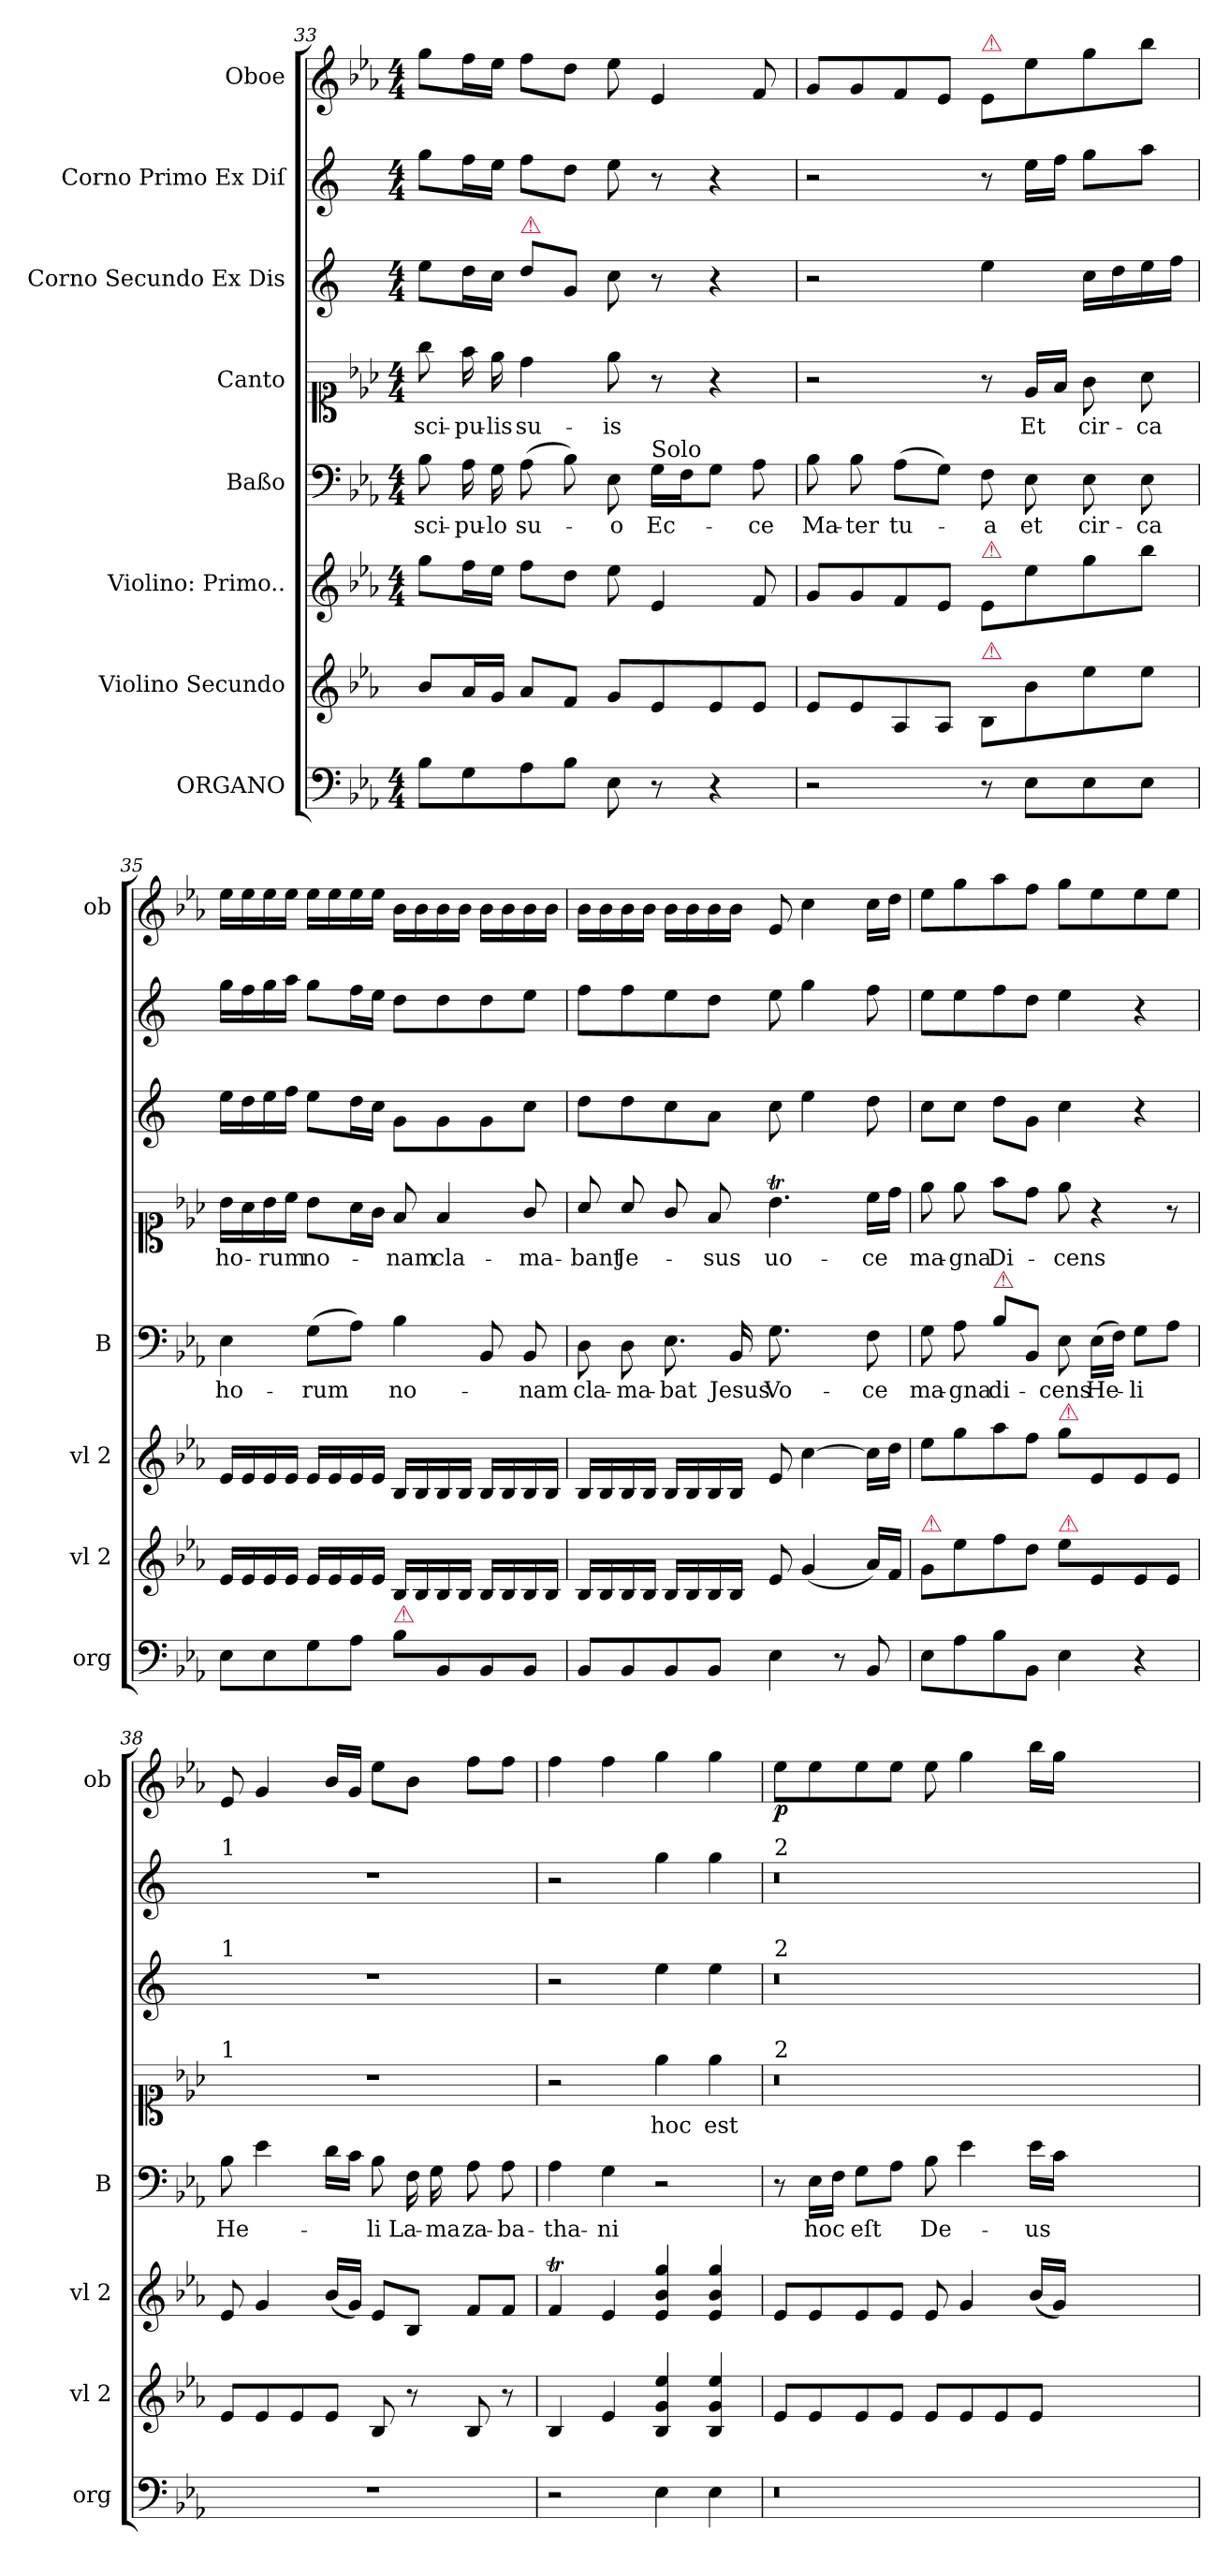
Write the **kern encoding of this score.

**kern	**kern	**kern	**dynam	**kern	**text	**kern	**text	**kern	**kern	**kern	**dynam
*part8	*part7	*part6	*part6	*part5	*part5	*part4	*part4	*part3	*part2	*part1	*part1
*staff8	*staff7	*staff6	*staff6	*staff5	*staff5	*staff4	*staff4	*staff3	*staff2	*staff1	*staff1
*I"ORGANO	*I"Violino Secundo	*I"Violino: Primo..	*	*I"Baßo	*	*I"Canto	*	*I"Corno Secundo Ex Dis	*I"Corno Primo Ex Diſ	*I"Oboe	*
*I'org	*I'vl 2	*I'vl 2	*	*I'B	*	*	*	*	*	*I'ob	*
*clefF4	*clefG2	*clefG2	*	*clefF4	*	*clefC1	*	*clefG2	*clefG2	*clefG2	*
*	*	*	*	*	*	*	*	*ITrd5c9	*ITrd5c9	*	*
*k[b-e-a-]	*k[b-e-a-]	*k[b-e-a-]	*	*k[b-e-a-]	*	*k[b-e-a-]	*	*k[b-e-a-]	*k[b-e-a-]	*k[b-e-a-]	*
*E-:	*E-:	*E-:	*	*E-:	*	*E-:	*	*E-:	*E-:	*E-:	*
*M4/4	*	*M4/4	*	*M4/4	*	*M4/4	*	*M4/4	*M4/4	*M4/4	*
=33	=33	=33	=33	=33	=33	=33	=33	=33	=33	=33	=33
8B-\L	8b-/L	8gg\L	.	8B-\	-sci-	8gg\	-sci-	8g\L	8b-\L	8gg\L	.
8G\	16a-/L	16ff\L	.	16A-\	-pu-	16ff\	-pu-	16f\L	16a-\L	16ff\L	.
.	16g/JJ	16ee-\JJ	.	16G\	-lo	16ee-\	-lis	16e-\JJ	16g\JJ	16ee-\JJ	.
!	!	!	!	!	!	!	!	!LO:TX:a:color=crimson:t=⚠	!	!	!
8A-\	8a-/L	8ff\L	.	(8A-\	su-	4dd\	su-	8f\L	8a-\L	8ff\L	.
8B-\J	8f/J	8dd\J	.	8B-\)	.	.	.	8B-/J	8f\J	8dd\J	.
8E-\	8g/L	8ee-\	.	8E-\	-o	8ee-\	-is	8e-\	8g\	8ee-\	.
!	!	!	!	!LO:TX:a:t=Solo	!	!	!	!	!	!	!
8r	8e-/	4e-/	.	16G\LL	Ec-	8r	.	8r	8r	4e-/	.
.	.	.	.	16F\J	.	.	.	.	.	.	.
4r	8e-/	.	.	8G\J	.	4r	.	4r	4r	.	.
.	8e-/J	8f/	.	8A-\	-ce	.	.	.	.	8f/	.
=34	=34	=34	=34	=34	=34	=34	=34	=34	=34	=34	=34
2r	8e-/L	8g/L	.	8B-\	Ma-	2r	.	2r	2r	8g/L	.
.	8e-/	8g/	.	8B-\	-ter	.	.	.	.	8g/	.
.	8A-/	8f/	.	(8A-\L	tu-	.	.	.	.	8f/	.
.	8A-/J	8e-/J	.	8G\J)	.	.	.	.	.	8e-/J	.
!	!	!	!	!	!	!	!	!	!	!LO:TX:a:color=crimson:t=⚠	!
!	!	!LO:TX:a:color=crimson:t=⚠	!	!	!	!	!	!	!	!	!
!	!LO:TX:a:color=crimson:t=⚠	!	!	!	!	!	!	!	!	!	!
8r	8B-/L	8e-/L	.	8F\	-a	8r	.	4g\	8r	8e-/L	.
8E-\L	8b-\	8ee-\	.	8E-\	et	16e-/LL	Et	.	16g\LL	8ee-\	.
.	.	.	.	.	.	16f/JJ	.	.	16a-\JJ	.	.
8E-\	8ee-\	8gg\	.	8E-\	cir-	8g\	cir-	16e-\LL	8b-\L	8gg\	.
.	.	.	.	.	.	.	.	16f\	.	.	.
8E-\J	8ee-\J	8bb-\J	.	8E-\	-ca	8a-\	-ca	16g\	8cc\J	8bb-\J	.
.	.	.	.	.	.	.	.	16a-\JJ	.	.	.
=35	=35	=35	=35	=35	=35	=35	=35	=35	=35	=35	=35
8E-\L	16e-/LL	16e-/LL	.	4E-\	ho-	16b-\LL	ho-	16g\LL	16b-\LL	16ee-\LL	.
.	16e-/	16e-/	.	.	.	16a-\	.	16f\	16a-\	16ee-\	.
8E-\	16e-/	16e-/	.	.	.	16b-\	-rum	16g\	16b-\	16ee-\	.
.	16e-/JJ	16e-/JJ	.	.	.	16cc\JJ	.	16a-\JJ	16cc\JJ	16ee-\JJ	.
8G\	16e-/LL	16e-/LL	.	(8G\L	-rum	8b-\L	no-	8g\L	8b-\L	16ee-\LL	.
.	16e-/	16e-/	.	.	.	.	.	.	.	16ee-\	.
8A-\J	16e-/	16e-/	.	8A-\J)	.	16a-\L	.	16f\L	16a-\L	16ee-\	.
.	16e-/JJ	16e-/JJ	.	.	.	16g\JJ	.	16e-\JJ	16g\JJ	16ee-\JJ	.
!LO:TX:a:color=crimson:t=⚠	!	!	!	!	!	!	!	!	!	!	!
8B-\L	16B-/LL	16B-/LL	.	4B-\	no-	8f/	-nam	8B-\L	8f\L	16b-\LL	.
.	16B-/	16B-/	.	.	.	.	.	.	.	16b-\	.
8BB-/	16B-/	16B-/	.	.	.	4f/	cla-	8B-\	8f\	16b-\	.
.	16B-/JJ	16B-/JJ	.	.	.	.	.	.	.	16b-\JJ	.
8BB-/	16B-/LL	16B-/LL	.	8BB-/	.	.	.	8B-\	8f\	16b-\LL	.
.	16B-/	16B-/	.	.	.	.	.	.	.	16b-\	.
8BB-/J	16B-/	16B-/	.	8BB-/	-nam	8g/	-ma-	8e-\J	8g\J	16b-\	.
.	16B-/JJ	16B-/JJ	.	.	.	.	.	.	.	16b-\JJ	.
=36	=36	=36	=36	=36	=36	=36	=36	=36	=36	=36	=36
8BB-/L	16B-/LL	16B-/LL	.	8D\	cla-	8a-/	-bant	8f\L	8a-\L	16b-\LL	.
.	16B-/	16B-/	.	.	.	.	.	.	.	16b-\	.
8BB-/	16B-/	16B-/	.	8D\	-ma-	8a-/	Je-	8f\	8a-\	16b-\	.
.	16B-/JJ	16B-/JJ	.	.	.	.	.	.	.	16b-\JJ	.
8BB-/	16B-/LL	16B-/LL	.	8.E-\	-bat	8g/	.	8e-\	8g\	16b-\LL	.
.	16B-/	16B-/	.	.	.	.	.	.	.	16b-\	.
8BB-/J	16B-/	16B-/	.	.	.	8f/	-sus	8c\J	8f\J	16b-\	.
.	16B-/JJ	16B-/JJ	.	16BB-/	Jesus	.	.	.	.	16b-\JJ	.
!	!	!	!	!LO:N:vis=8.	!	!	!	!	!	!	!
4E-\	8e-/	8e-/	.	4.G\	Vo-	4.b-T\	uo-	8e-\	8g\	8e-/	.
.	(4g/	[4cc\	.	.	.	.	.	4g\	4b-\	4cc\	.
8r	.	.	.	.	.	.	.	.	.	.	.
8BB-/	16a-/LL)	16cc\LL]	.	8F\	-ce	16cc\LL	-ce	8f\	8a-\	16cc\LL	.
.	16f/JJ	16dd\JJ	.	.	.	16dd\JJ	.	.	.	16dd\JJ	.
=37	=37	=37	=37	=37	=37	=37	=37	=37	=37	=37	=37
!	!LO:TX:a:color=crimson:t=⚠	!	!	!	!	!	!	!	!	!	!
8E-\L	8g/L	8ee-\L	.	8G\	ma-	8ee-\	ma-	8e-\L	8g\L	8ee-\L	.
8A-\	8ee-\	8gg\	.	8A-\	-gna	8ee-\	-gna	8e-\J	8g\	8gg\	.
!	!	!	!	!LO:TX:a:color=crimson:t=⚠	!	!	!	!	!	!	!
8B-\	8ff\	8aa-\	.	8B-\L	di-	8ff\L	Di-	8f\L	8a-\	8aa-\	.
8BB-/J	8dd\J	8ff\J	.	8BB-/J	.	8dd\J	.	8B-\J	8f\J	8ff\J	.
!	!	!LO:TX:a:color=crimson:t=⚠	!	!	!	!	!	!	!	!	!
!	!LO:TX:a:color=crimson:t=⚠	!	!	!	!	!	!	!	!	!	!
4E-\	8ee-\L	8gg\L	.	8E-\	-cens	8ee-\	-cens	4e-\	4g\	8gg\L	.
.	8e-/	8e-/	.	(16E-\LL	He-	4r	.	.	.	8ee-\	.
.	.	.	.	16F\JJ)	.	.	.	.	.	.	.
4r	8e-/	8e-/	.	8G\L	-li	.	.	4r	4r	8ee-\	.
.	8e-/J	8e-/J	.	8A-\J	.	8r	.	.	.	8ee-\J	.
=38	=38	=38	=38	=38	=38	=38	=38	=38	=38	=38	=38
!	!	!	!	!	!	!	!	!	!LO:TX:a:t=1	!	!
!	!	!	!	!	!	!	!	!LO:TX:a:t=1	!	!	!
!	!	!	!	!	!	!LO:TX:a:t=1	!	!	!	!	!
1r	8e-/L	8e-/	.	8B-\	He-	1r	.	1r	1r	8e-/	.
.	8e-/	4g/	.	4e-\	.	.	.	.	.	4g/	.
.	8e-/	.	.	.	.	.	.	.	.	.	.
.	8e-/J	(16b-/LL	.	16d\LL	.	.	.	.	.	16b-/LL	.
.	.	16g/JJ)	.	16c\JJ	.	.	.	.	.	16g/JJ	.
.	8B-/	8e-/L	.	8B-\	-li	.	.	.	.	8ee-\L	.
.	8r	8B-/J	.	16F\	La-	.	.	.	.	8b-\J	.
.	.	.	.	16G\	-ma	.	.	.	.	.	.
.	8B-/	8f/L	.	8A-\	za-	.	.	.	.	8ff\L	.
.	8r	8f/J	.	8A-\	-ba-	.	.	.	.	8ff\J	.
=39	=39	=39	=39	=39	=39	=39	=39	=39	=39	=39	=39
2r	4B-/	4fT/	.	4A-\	-tha-	2r	.	2r	2r	4ff\	.
.	4e-/	4e-/	.	4G\	-ni	.	.	.	.	4ff\	.
!	!	!	!LO:DY:b	!	!	!	!	!	!	!	!
4E-\	4B-/ 4g/ 4ee-/	4e-/ 4b-/ 4gg/	forte	2r	.	4ee-\	hoc	4g\	4b-\	4gg\	.
4E-\	4B-/ 4g/ 4ee-/	4e-/ 4b-/ 4gg/	.	.	.	4ee-\	est	4g\	4b-\	4gg\	.
=40	=40	=40	=40	=40	=40	=40	=40	=40	=40	=40	=40
!	!	!	!	!	!	!	!	!	!LO:TX:a:t=2	!	!
!	!	!	!	!	!	!	!	!LO:TX:a:t=2	!	!	!
!	!	!	!	!	!	!LO:TX:a:t=2	!	!	!	!	!
!	!	!	!LO:DY:b	!	!	!	!	!	!	!	!
0r	8e-/L	8e-/L	pia	8r	.	0r	.	0r	0r	8ee-\L	p
.	8e-/	8e-/	.	16E-\LL	hoc	.	.	.	.	8ee-\	.
.	.	.	.	16F\JJ	.	.	.	.	.	.	.
.	8e-/	8e-/	.	8G\L	eſt	.	.	.	.	8ee-\	.
.	8e-/J	8e-/J	.	8A-\J	.	.	.	.	.	8ee-\J	.
.	8e-/L	8e-/	.	8B-\	De-	.	.	.	.	8ee-\	.
.	8e-/	4g/	.	4e-\	.	.	.	.	.	4gg\	.
.	8e-/	.	.	.	.	.	.	.	.	.	.
.	8e-/J	(16b-/LL	.	16e-\LL	-us	.	.	.	.	16bb-\LL	.
.	.	16g/JJ)	.	16c\JJ	.	.	.	.	.	16gg\JJ	.
.	1ryy	1ryy	.	1ryy	.	.	.	.	.	1ryy	.
=	=	=	=	=	=	=	=	=	=	=	=
*-	*-	*-	*-	*-	*-	*-	*-	*-	*-	*-	*-
